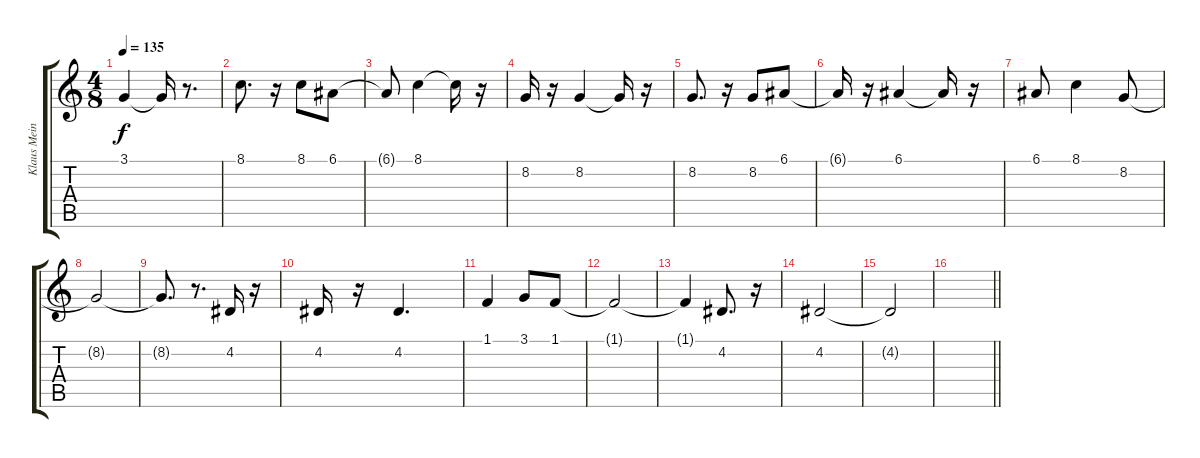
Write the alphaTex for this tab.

\track ("Klaus Meine" "Klaus Mein") {instrument altosax}
\staff {score tabs}
\tuning (E4 B3 G3 D3 A2 E2) {hide}
\ts (4 8)
\tempo 135
\clef g2
\ks c
3.1{t}.4{dy f} 3.1{t}.16 r.8{d} |
8.1.8{d} r.16 8.1.8 6.1.8 |
6.1{t}.8 8.1.4 8.1{t}.16 r.16 |
8.2.16 r.16 8.2.4 8.2{t}.16 r.16 |
8.2.8{d} r.16 8.2.8 6.1.8 |
6.1{t}.16 r.16 6.1.4 6.1{t}.16 r.16 |
6.1.8 8.1.4 8.2.8 |
8.2{t}.2 |
8.2{t}.8{d} r.8{d} 4.2.16 r.16 |
4.2.16 r.16 4.2.4{d} |
1.1.4 3.1.8 1.1.8 |
1.1{t}.2 |
1.1{t}.4 4.2.8{d} r.16 |
4.2.2 |
4.2{t}.2 |
\barLineRight lightlight
